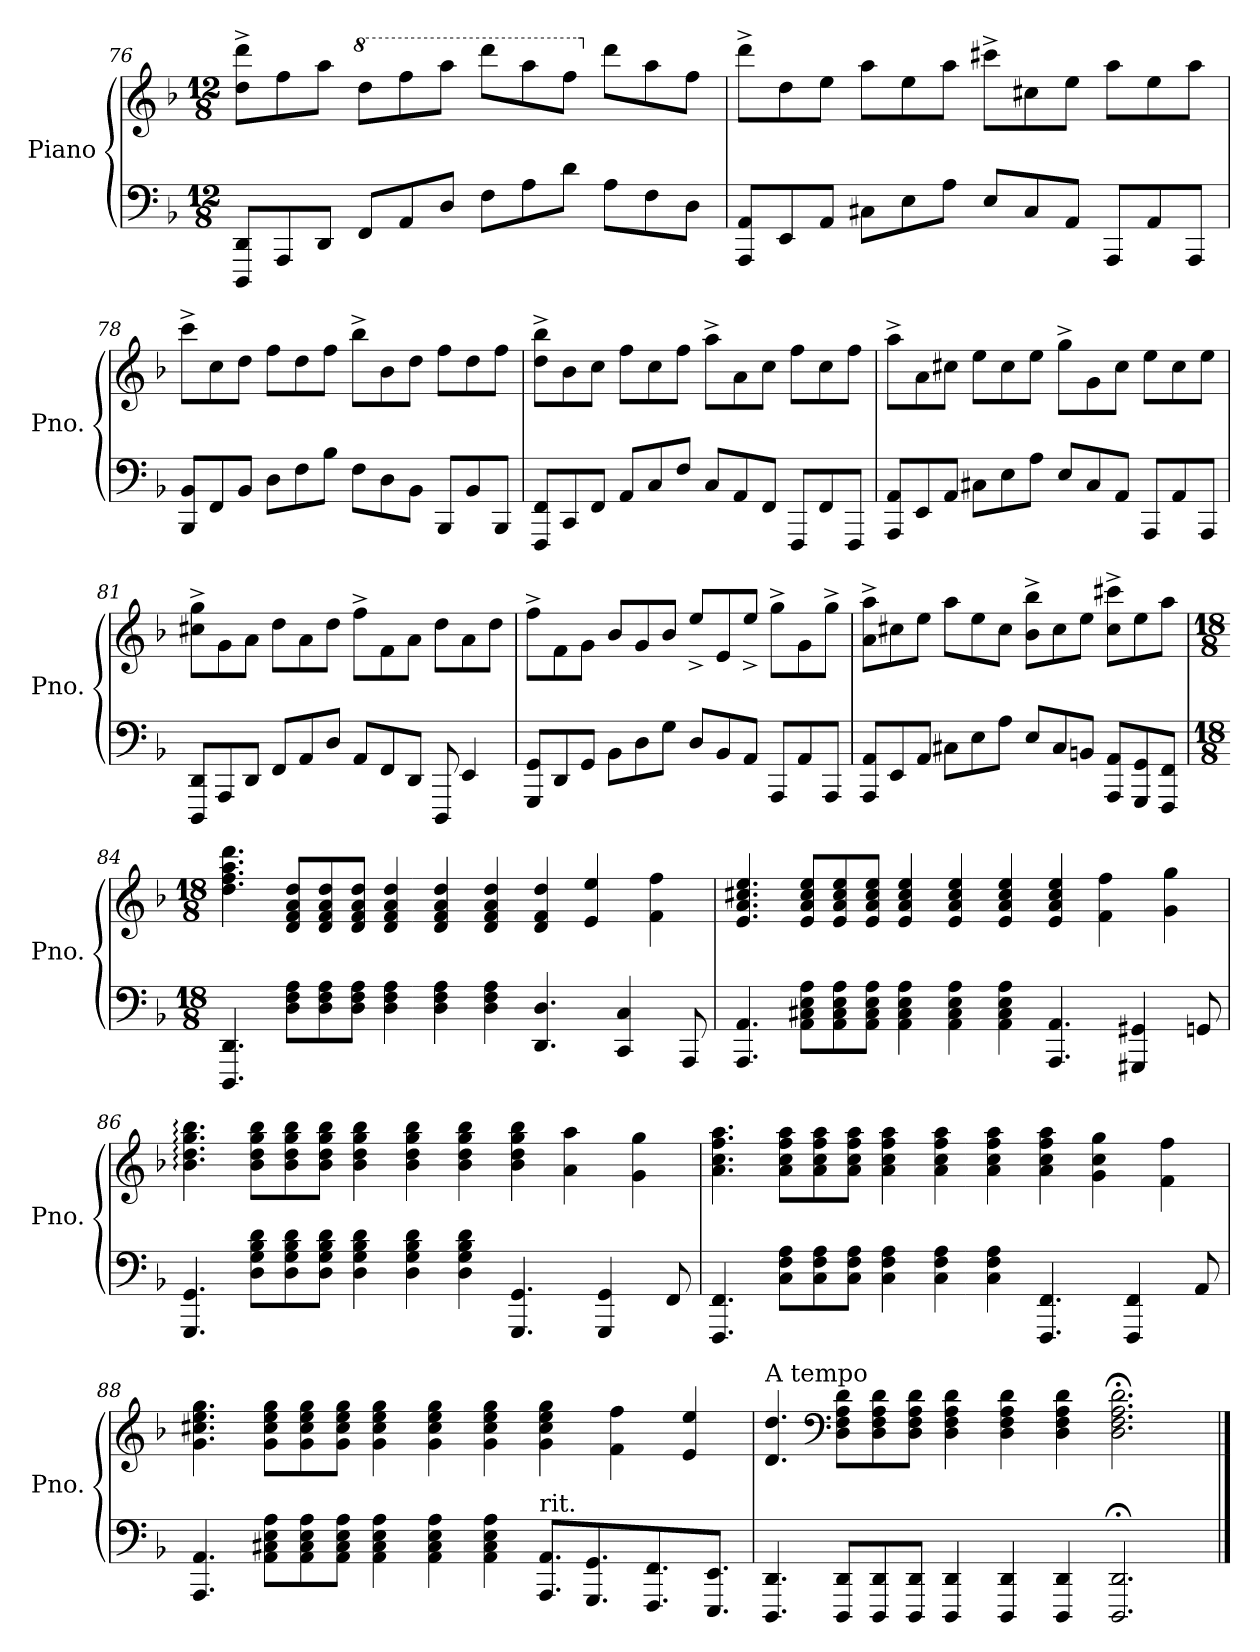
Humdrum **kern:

**kern	**kern
*part1	*part1
*staff2	*staff1
*I"Piano	*
*I'Pno.	*
*clefF4	*clefG2
*k[b-]	*k[b-]
*M12/8	*M12/8
=76	=76
8DDD/ 8DD/L	8dd\^ 8ddd\^L
8AAA/	8ff\
8DD/J	8aa\J
*	*8va
8FF/L	8ddd\L
8AA/	8fff\
8D/J	8aaa\J
8F\L	8dddd\L
8A\	8aaa\
8d\J	8fff\J
*	*X8va
8A\L	8ddd\L
8F\	8aa\
8D\J	8ff\J
!!LO:PB:g=z
=77	=77
8AAA/ 8AA/L	8ddd^\L
8EE/	8dd\
8AA/J	8ee\J
8C#X\L	8aa\L
8E\	8ee\
8A\J	8aa\J
8E/L	8ccc#X^\L
8C#/	8cc#X\
8AA/J	8ee\J
8AAA/L	8aa\L
8AA/	8ee\
8AAA/J	8aa\J
=78	=78
8BBB-/ 8BB-/L	8ccc^\L
8FF/	8cc\
8BB-/J	8dd\J
8D\L	8ff\L
8F\	8dd\
8B-\J	8ff\J
8F\L	8bb-^\L
8D\	8b-\
8BB-\J	8dd\J
8BBB-/L	8ff\L
8BB-/	8dd\
8BBB-/J	8ff\J
=79	=79
8FFF/ 8FF/L	8dd\^ 8bb-\^L
8CC/	8b-\
8FF/J	8cc\J
8AA/L	8ff\L
8C/	8cc\
8F/J	8ff\J
8C/L	8aa^\L
8AA/	8a\
8FF/J	8cc\J
8FFF/L	8ff\L
8FF/	8cc\
8FFF/J	8ff\J
!!LO:LB:g=z
=80	=80
8AAA/ 8AA/L	8aa^\L
8EE/	8a\
8AA/J	8cc#X\J
8C#X\L	8ee\L
8E\	8cc#\
8A\J	8ee\J
8E/L	8gg^\L
8C#/	8g\
8AA/J	8cc#\J
8AAA/L	8ee\L
8AA/	8cc#\
8AAA/J	8ee\J
=81	=81
8DDD/ 8DD/L	8cc#X\^ 8gg\^L
8AAA/	8g\
8DD/J	8a\J
8FF/L	8dd\L
8AA/	8a\
8D/J	8dd\J
8AA/L	8ff^\L
8FF/	8f\
8DD/J	8a\J
8DDD/	8dd\L
4EE/	8a\
.	8dd\J
=82	=82
8GGG/ 8GG/L	8ff^\L
8DD/	8f\
8GG/J	8g\J
8BB-\L	8b-/L
8D\	8g/
8G\J	8b-/J
8D/L	8ee^/L
8BB-/	8e/
8AA/J	8ee^/J
8AAA/L	8gg^\L
8AA/	8g\
8AAA/J	8gg^\J
!!LO:LB:g=z
=83	=83
8AAA/ 8AA/L	8a\^ 8aa\^L
8EE/	8cc#X\
8AA/J	8ee\J
8C#X\L	8aa\L
8E\	8ee\
8A\J	8cc#\J
8E/L	8b-\^ 8bb-\^L
8C#/	8cc#\
8BBn/J	8ee\J
8AAA/ 8AA/L	8cc#\^ 8ccc#X\^L
8GGG/ 8GG/	8ee\
8FFF/ 8FF/J	8aa\J
=84	=84
*M18/8	*M18/8
4.DDD/ 4.DD/	4.dd\ 4.ff\ 4.aa\ 4.ddd\
8D\ 8F\ 8A\L	8d/ 8f/ 8a/ 8dd/L
8D\ 8F\ 8A\	8d/ 8f/ 8a/ 8dd/
8D\ 8F\ 8A\J	8d/ 8f/ 8a/ 8dd/J
4D\ 4F\ 4A\	4d/ 4f/ 4a/ 4dd/
4D\ 4F\ 4A\	4d/ 4f/ 4a/ 4dd/
4D\ 4F\ 4A\	4d/ 4f/ 4a/ 4dd/
4.DD/ 4.D/	4d/ 4f/ 4dd/
.	4e/ 4ee/
4CC/ 4C/	.
.	4f\ 4ff\
8AAA/	.
=85	=85
4.AAA/ 4.AA/	4.e/ 4.a/ 4.cc#X/ 4.ee/
8AA\ 8C#X\ 8E\ 8A\L	8e/ 8a/ 8cc#/ 8ee/L
8AA\ 8C#\ 8E\ 8A\	8e/ 8a/ 8cc#/ 8ee/
8AA\ 8C#\ 8E\ 8A\J	8e/ 8a/ 8cc#/ 8ee/J
4AA\ 4C#\ 4E\ 4A\	4e/ 4a/ 4cc#/ 4ee/
4AA\ 4C#\ 4E\ 4A\	4e/ 4a/ 4cc#/ 4ee/
4AA\ 4C#\ 4E\ 4A\	4e/ 4a/ 4cc#/ 4ee/
4.AAA/ 4.AA/	4e/ 4a/ 4cc#/ 4ee/
.	4f\ 4ff\
4GGG#X/ 4GG#X/	.
.	4g\ 4gg\
8GGn/	.
!!LO:LB:g=z
=86	=86
4.GGG/ 4.GG/	4.b-\: 4.dd\: 4.gg\: 4.bb-\:
8D\ 8G\ 8B-\ 8d\L	8b-\ 8dd\ 8gg\ 8bb-\L
8D\ 8G\ 8B-\ 8d\	8b-\ 8dd\ 8gg\ 8bb-\
8D\ 8G\ 8B-\ 8d\J	8b-\ 8dd\ 8gg\ 8bb-\J
4D\ 4G\ 4B-\ 4d\	4b-\ 4dd\ 4gg\ 4bb-\
4D\ 4G\ 4B-\ 4d\	4b-\ 4dd\ 4gg\ 4bb-\
4D\ 4G\ 4B-\ 4d\	4b-\ 4dd\ 4gg\ 4bb-\
4.GGG/ 4.GG/	4b-\ 4dd\ 4gg\ 4bb-\
.	4a\ 4aa\
4GGG/ 4GG/	.
.	4g\ 4gg\
8FF/	.
=87	=87
4.FFF/ 4.FF/	4.a\ 4.cc\ 4.ff\ 4.aa\
8C\ 8F\ 8A\L	8a\ 8cc\ 8ff\ 8aa\L
8C\ 8F\ 8A\	8a\ 8cc\ 8ff\ 8aa\
8C\ 8F\ 8A\J	8a\ 8cc\ 8ff\ 8aa\J
4C\ 4F\ 4A\	4a\ 4cc\ 4ff\ 4aa\
4C\ 4F\ 4A\	4a\ 4cc\ 4ff\ 4aa\
4C\ 4F\ 4A\	4a\ 4cc\ 4ff\ 4aa\
4.FFF/ 4.FF/	4a\ 4cc\ 4ff\ 4aa\
.	4g\ 4cc\ 4gg\
4FFF/ 4FF/	.
.	4f\ 4ff\
8AA/	.
=88	=88
4.AAA/ 4.AA/	4.g\ 4.cc#X\ 4.ee\ 4.gg\
8AA\ 8C#X\ 8E\ 8A\L	8g\ 8cc#\ 8ee\ 8gg\L
8AA\ 8C#\ 8E\ 8A\	8g\ 8cc#\ 8ee\ 8gg\
8AA\ 8C#\ 8E\ 8A\J	8g\ 8cc#\ 8ee\ 8gg\J
4AA\ 4C#\ 4E\ 4A\	4g\ 4cc#\ 4ee\ 4gg\
4AA\ 4C#\ 4E\ 4A\	4g\ 4cc#\ 4ee\ 4gg\
4AA\ 4C#\ 4E\ 4A\	4g\ 4cc#\ 4ee\ 4gg\
*	*MM189
!LO:TX:a:t=rit.	!
8.AAA/ 8.AA/L	4g\ 4cc#\ 4ee\ 4gg\
8.GGG/ 8.GG/	.
.	4f\ 4ff\
8.FFF/ 8.FF/	.
.	4e/ 4ee/
8.EEE/ 8.EE/J	.
!!LO:LB:g=z
=89	=89
*	*MM203
!	!LO:TX:a:t=A tempo
4.DDD/ 4.DD/	4.d/ 4.dd/
*	*clefF4
8DDD/ 8DD/L	8D\ 8F\ 8A\ 8d\L
8DDD/ 8DD/	8D\ 8F\ 8A\ 8d\
8DDD/ 8DD/J	8D\ 8F\ 8A\ 8d\J
4DDD/ 4DD/	4D\ 4F\ 4A\ 4d\
4DDD/ 4DD/	4D\ 4F\ 4A\ 4d\
4DDD/ 4DD/	4D\ 4F\ 4A\ 4d\
2.DDD/;< 2.DD/;<	2.D\;< 2.F\;< 2.A\;< 2.d\;<
==	==
*-	*-
